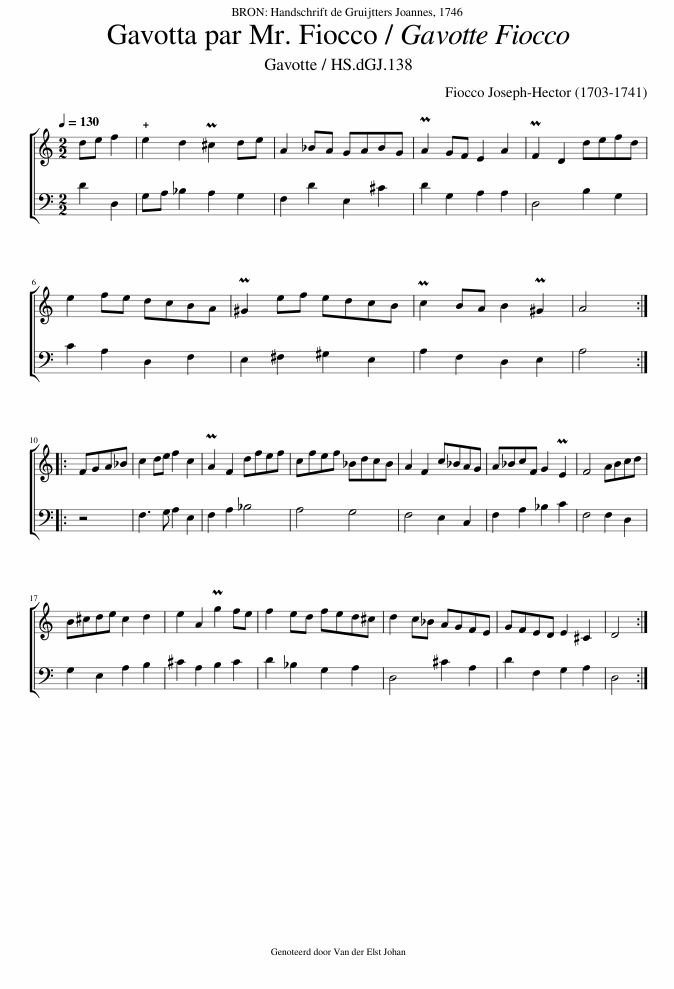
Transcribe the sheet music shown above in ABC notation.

X:1
%%score [ 1 2 ]
L:1/8
Q:1/4=130
M:2/2
I:linebreak $
K:C
V:1 treble
V:2 bass
V:1
 de f2 | !plus!e2 d2 P^c2 de | A2 _BA GABG | PA2 GF E2 A2 | PF2 D2 defd |$ %5
 e2 fe dcBA | P^G2 ef edcB | Pc2 BA B2 P^G2 | A4 ::$ FGA_B | %10
 c2 de f2 c2 | PA2 F2 dfef | cfef _BdcB | A2 F2 c_BAG | A_BcF G2 PE2 | %15
 F4 ABcd |$ B^cde c2 d2 | e2 A2 Pg2 fe | f2 ed fed^c | d2 c_B AGFE | %20
 GFED E2 ^C2 | D4 :| %22
V:2
 D2 D,2 | G,A, _B,2 A,2 G,2 | F,2 D2 E,2 ^C2 | D2 G,2 A,2 A,2 | D,4 B,2 G,2 |$ %5
 C2 A,2 D,2 F,2 | E,2 ^F,2 ^G,2 E,2 | A,2 F,2 D,2 E,2 | A,4 ::$ z4 | %10
 F,3 G, A,2 E,2 | F,2 A,2 _B,4 | A,4 G,4 | F,4 E,2 C,2 | F,2 A,2 _B,2 C2 | %15
 F,4 F,2 D,2 |$ G,2 E,2 A,2 B,2 | ^C2 A,2 B,2 C2 | D2 _B,2 G,2 A,2 | D,4 ^C2 A,2 | %20
 D2 F,2 G,2 A,2 | D,4 :| %22
